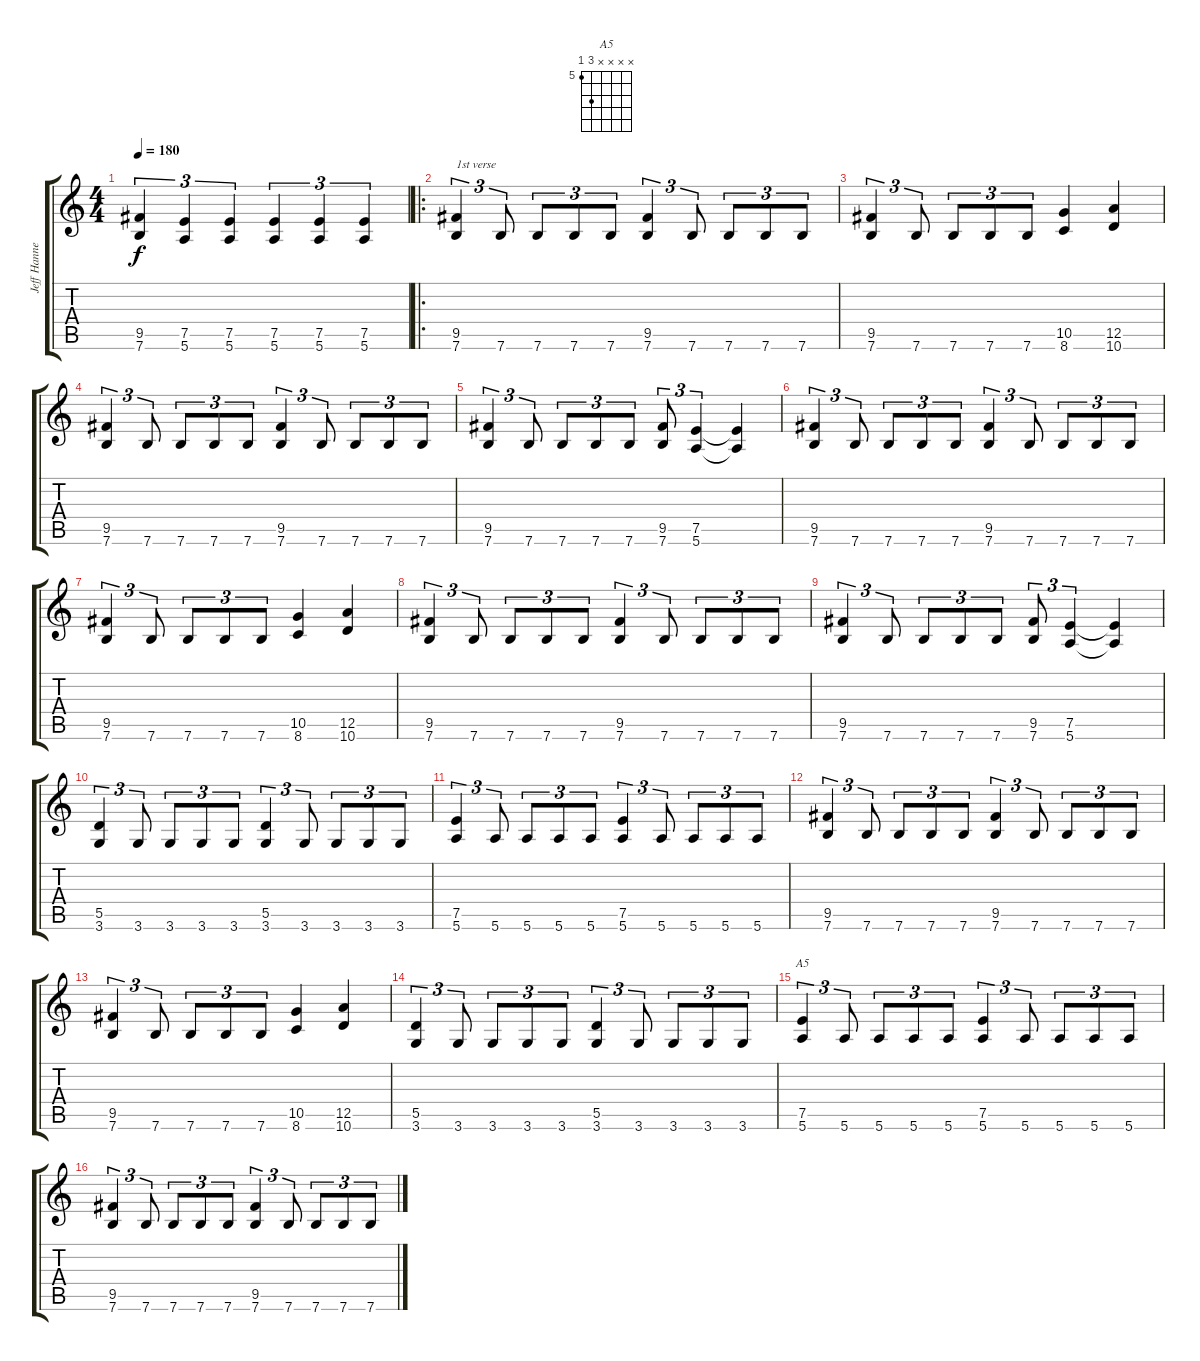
\track ("Jeff Hanneman" "Jeff Hanne") {instrument distortionguitar}
\staff {score tabs}
\tuning (E4 B3 G3 D3 A2 E2) {hide}
\chord ("A5" x x x x 7 5) {firstfret 5}
\ts (4 4)
\tempo 180
\clef g2
\ks c
(9.5 7.6).4{tu (3 2) dy f} (7.5 5.6).4{tu (3 2)} (7.5 5.6).4{tu (3 2)} (7.5 5.6).4{tu (3 2)} (7.5 5.6).4{tu (3 2)} (7.5 5.6).4{tu (3 2)} |
\ro
(9.5 7.6).4{tu (3 2) txt "1st verse"} 7.6.8{tu (3 2)} 7.6.8{tu (3 2)} 7.6.8{tu (3 2)} 7.6.8{tu (3 2)} (9.5 7.6).4{tu (3 2)} 7.6.8{tu (3 2)} 7.6.8{tu (3 2)} 7.6.8{tu (3 2)} 7.6.8{tu (3 2)} |
(9.5 7.6).4{tu (3 2)} 7.6.8{tu (3 2)} 7.6.8{tu (3 2)} 7.6.8{tu (3 2)} 7.6.8{tu (3 2)} (10.5 8.6).4 (12.5 10.6).4 |
(9.5 7.6).4{tu (3 2)} 7.6.8{tu (3 2)} 7.6.8{tu (3 2)} 7.6.8{tu (3 2)} 7.6.8{tu (3 2)} (9.5 7.6).4{tu (3 2)} 7.6.8{tu (3 2)} 7.6.8{tu (3 2)} 7.6.8{tu (3 2)} 7.6.8{tu (3 2)} |
(9.5 7.6).4{tu (3 2)} 7.6.8{tu (3 2)} 7.6.8{tu (3 2)} 7.6.8{tu (3 2)} 7.6.8{tu (3 2)} (9.5 7.6).8{tu (3 2)} (7.5 5.6).4{tu (3 2)} (7.5{t} 5.6{t}).4 |
(9.5 7.6).4{tu (3 2)} 7.6.8{tu (3 2)} 7.6.8{tu (3 2)} 7.6.8{tu (3 2)} 7.6.8{tu (3 2)} (9.5 7.6).4{tu (3 2)} 7.6.8{tu (3 2)} 7.6.8{tu (3 2)} 7.6.8{tu (3 2)} 7.6.8{tu (3 2)} |
(9.5 7.6).4{tu (3 2)} 7.6.8{tu (3 2)} 7.6.8{tu (3 2)} 7.6.8{tu (3 2)} 7.6.8{tu (3 2)} (10.5 8.6).4 (12.5 10.6).4 |
(9.5 7.6).4{tu (3 2)} 7.6.8{tu (3 2)} 7.6.8{tu (3 2)} 7.6.8{tu (3 2)} 7.6.8{tu (3 2)} (9.5 7.6).4{tu (3 2)} 7.6.8{tu (3 2)} 7.6.8{tu (3 2)} 7.6.8{tu (3 2)} 7.6.8{tu (3 2)} |
(9.5 7.6).4{tu (3 2)} 7.6.8{tu (3 2)} 7.6.8{tu (3 2)} 7.6.8{tu (3 2)} 7.6.8{tu (3 2)} (9.5 7.6).8{tu (3 2)} (7.5 5.6).4{tu (3 2)} (7.5{t} 5.6{t}).4 |
(5.5 3.6).4{tu (3 2)} 3.6.8{tu (3 2)} 3.6.8{tu (3 2)} 3.6.8{tu (3 2)} 3.6.8{tu (3 2)} (5.5 3.6).4{tu (3 2)} 3.6.8{tu (3 2)} 3.6.8{tu (3 2)} 3.6.8{tu (3 2)} 3.6.8{tu (3 2)} |
(7.5 5.6).4{tu (3 2)} 5.6.8{tu (3 2)} 5.6.8{tu (3 2)} 5.6.8{tu (3 2)} 5.6.8{tu (3 2)} (7.5 5.6).4{tu (3 2)} 5.6.8{tu (3 2)} 5.6.8{tu (3 2)} 5.6.8{tu (3 2)} 5.6.8{tu (3 2)} |
(9.5 7.6).4{tu (3 2)} 7.6.8{tu (3 2)} 7.6.8{tu (3 2)} 7.6.8{tu (3 2)} 7.6.8{tu (3 2)} (9.5 7.6).4{tu (3 2)} 7.6.8{tu (3 2)} 7.6.8{tu (3 2)} 7.6.8{tu (3 2)} 7.6.8{tu (3 2)} |
(9.5 7.6).4{tu (3 2)} 7.6.8{tu (3 2)} 7.6.8{tu (3 2)} 7.6.8{tu (3 2)} 7.6.8{tu (3 2)} (10.5 8.6).4 (12.5 10.6).4 |
(5.5 3.6).4{tu (3 2)} 3.6.8{tu (3 2)} 3.6.8{tu (3 2)} 3.6.8{tu (3 2)} 3.6.8{tu (3 2)} (5.5 3.6).4{tu (3 2)} 3.6.8{tu (3 2)} 3.6.8{tu (3 2)} 3.6.8{tu (3 2)} 3.6.8{tu (3 2)} |
(7.5 5.6).4{tu (3 2) ch "A5"} 5.6.8{tu (3 2)} 5.6.8{tu (3 2)} 5.6.8{tu (3 2)} 5.6.8{tu (3 2)} (7.5 5.6).4{tu (3 2)} 5.6.8{tu (3 2)} 5.6.8{tu (3 2)} 5.6.8{tu (3 2)} 5.6.8{tu (3 2)} |
(9.5 7.6).4{tu (3 2)} 7.6.8{tu (3 2)} 7.6.8{tu (3 2)} 7.6.8{tu (3 2)} 7.6.8{tu (3 2)} (9.5 7.6).4{tu (3 2)} 7.6.8{tu (3 2)} 7.6.8{tu (3 2)} 7.6.8{tu (3 2)} 7.6.8{tu (3 2)}
